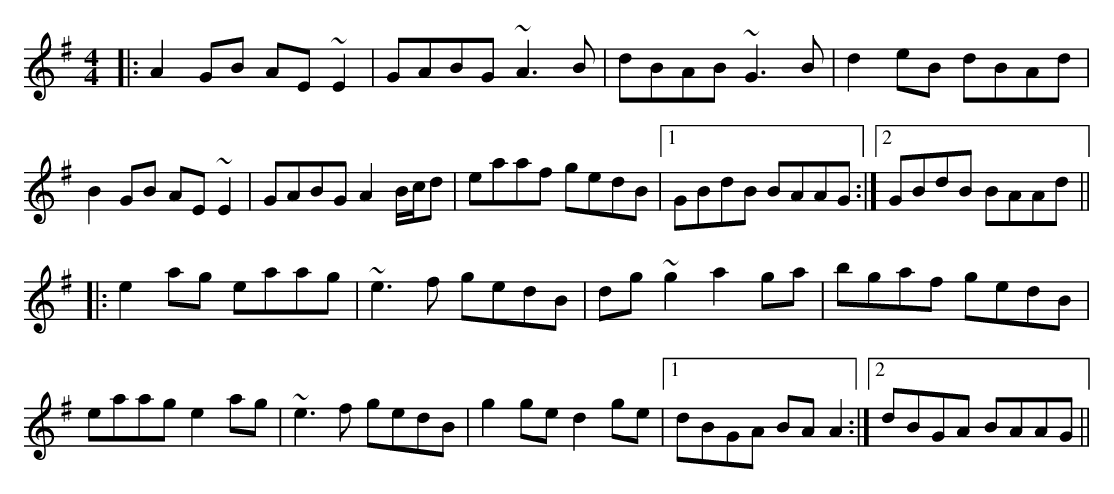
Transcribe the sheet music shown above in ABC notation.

X:1
M:4/4
K:Ador
|:A2GB AE~E2|GABG ~A3B|dBAB ~G3B|d2eB dBAd|
B2GB AE~E2|GABG A2B/c/d|eaaf gedB|1 GBdB BAAG:|2 GBdB BAAd||
|:e2ag eaag|~e3f gedB|dg~g2 a2ga|bgaf gedB|
eaag e2ag|~e3f gedB|g2ge d2ge|1 dBGA BAA2:|2 dBGA BAAG||
